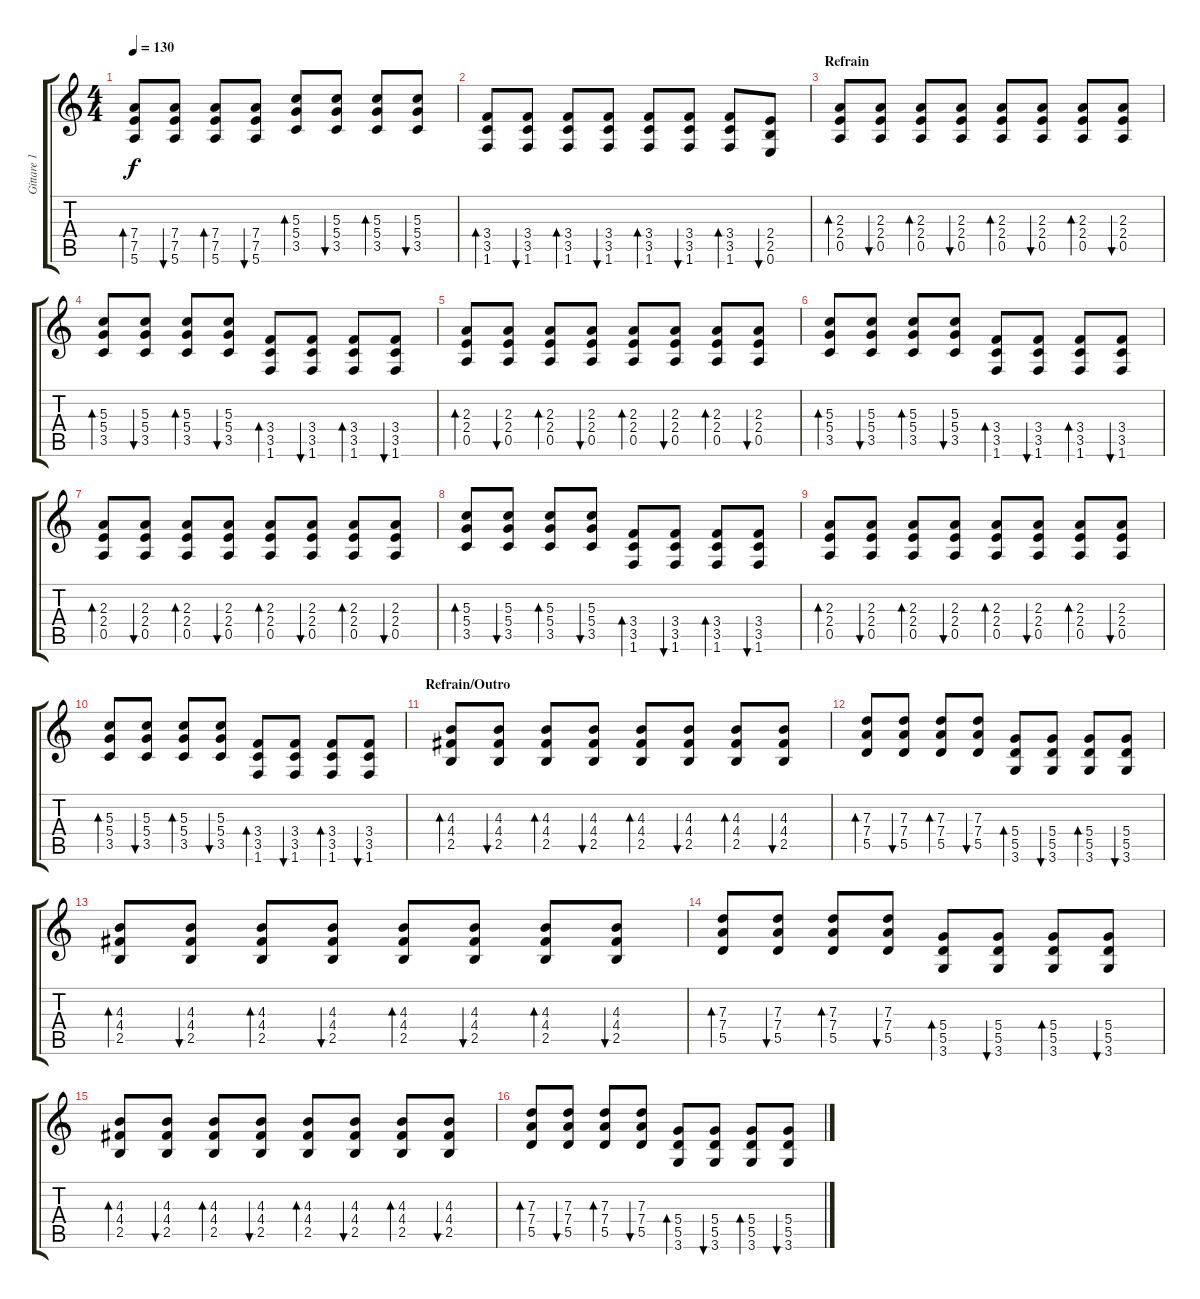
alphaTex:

\track ("Gittare 1" "Gittare 1") {instrument overdrivenguitar}
\staff {score tabs}
\tuning (E4 B3 G3 D3 A2 E2) {hide}
\ts (4 4)
\tempo 130
\clef g2
\ks c
(7.4 7.5 5.6).8{bd 60 dy f} (7.4 7.5 5.6).8{bu 60} (7.4 7.5 5.6).8{bd 60} (7.4 7.5 5.6).8{bu 60} (5.3 5.4 3.5).8{bd 60} (5.3 5.4 3.5).8{bu 60} (5.3 5.4 3.5).8{bd 60} (5.3 5.4 3.5).8{bu 60} |
(3.4 3.5 1.6).8{bd 60} (3.4 3.5 1.6).8{bu 60} (3.4 3.5 1.6).8{bd 60} (3.4 3.5 1.6).8{bu 60} (3.4 3.5 1.6).8{bd 60} (3.4 3.5 1.6).8{bu 60} (3.4 3.5 1.6).8{bd 60} (2.4 2.5 0.6).8{bu 60} |
\section ("" "Refrain")
(2.3 2.4 0.5).8{bd 60} (2.3 2.4 0.5).8{bu 60} (2.3 2.4 0.5).8{bd 60} (2.3 2.4 0.5).8{bu 60} (2.3 2.4 0.5).8{bd 60} (2.3 2.4 0.5).8{bu 60} (2.3 2.4 0.5).8{bd 60} (2.3 2.4 0.5).8{bu 60} |
(5.3 5.4 3.5).8{bd 60} (5.3 5.4 3.5).8{bu 60} (5.3 5.4 3.5).8{bd 60} (5.3 5.4 3.5).8{bu 60} (3.4 3.5 1.6).8{bd 60} (3.4 3.5 1.6).8{bu 60} (3.4 3.5 1.6).8{bd 60} (3.4 3.5 1.6).8{bu 60} |
(2.3 2.4 0.5).8{bd 60} (2.3 2.4 0.5).8{bu 60} (2.3 2.4 0.5).8{bd 60} (2.3 2.4 0.5).8{bu 60} (2.3 2.4 0.5).8{bd 60} (2.3 2.4 0.5).8{bu 60} (2.3 2.4 0.5).8{bd 60} (2.3 2.4 0.5).8{bu 60} |
(5.3 5.4 3.5).8{bd 60} (5.3 5.4 3.5).8{bu 60} (5.3 5.4 3.5).8{bd 60} (5.3 5.4 3.5).8{bu 60} (3.4 3.5 1.6).8{bd 60} (3.4 3.5 1.6).8{bu 60} (3.4 3.5 1.6).8{bd 60} (3.4 3.5 1.6).8{bu 60} |
(2.3 2.4 0.5).8{bd 60} (2.3 2.4 0.5).8{bu 60} (2.3 2.4 0.5).8{bd 60} (2.3 2.4 0.5).8{bu 60} (2.3 2.4 0.5).8{bd 60} (2.3 2.4 0.5).8{bu 60} (2.3 2.4 0.5).8{bd 60} (2.3 2.4 0.5).8{bu 60} |
(5.3 5.4 3.5).8{bd 60} (5.3 5.4 3.5).8{bu 60} (5.3 5.4 3.5).8{bd 60} (5.3 5.4 3.5).8{bu 60} (3.4 3.5 1.6).8{bd 60} (3.4 3.5 1.6).8{bu 60} (3.4 3.5 1.6).8{bd 60} (3.4 3.5 1.6).8{bu 60} |
(2.3 2.4 0.5).8{bd 60} (2.3 2.4 0.5).8{bu 60} (2.3 2.4 0.5).8{bd 60} (2.3 2.4 0.5).8{bu 60} (2.3 2.4 0.5).8{bd 60} (2.3 2.4 0.5).8{bu 60} (2.3 2.4 0.5).8{bd 60} (2.3 2.4 0.5).8{bu 60} |
(5.3 5.4 3.5).8{bd 60} (5.3 5.4 3.5).8{bu 60} (5.3 5.4 3.5).8{bd 60} (5.3 5.4 3.5).8{bu 60} (3.4 3.5 1.6).8{bd 60} (3.4 3.5 1.6).8{bu 60} (3.4 3.5 1.6).8{bd 60} (3.4 3.5 1.6).8{bu 60} |
\section ("" "Refrain/Outro")
(4.3 4.4 2.5).8{bd 60} (4.3 4.4 2.5).8{bu 60} (4.3 4.4 2.5).8{bd 60} (4.3 4.4 2.5).8{bu 60} (4.3 4.4 2.5).8{bd 60} (4.3 4.4 2.5).8{bu 60} (4.3 4.4 2.5).8{bd 60} (4.3 4.4 2.5).8{bu 60} |
(7.3 7.4 5.5).8{bd 60} (7.3 7.4 5.5).8{bu 60} (7.3 7.4 5.5).8{bd 60} (7.3 7.4 5.5).8{bu 60} (5.4 5.5 3.6).8{bd 60} (5.4 5.5 3.6).8{bu 60} (5.4 5.5 3.6).8{bd 60} (5.4 5.5 3.6).8{bu 60} |
(4.3 4.4 2.5).8{bd 60} (4.3 4.4 2.5).8{bu 60} (4.3 4.4 2.5).8{bd 60} (4.3 4.4 2.5).8{bu 60} (4.3 4.4 2.5).8{bd 60} (4.3 4.4 2.5).8{bu 60} (4.3 4.4 2.5).8{bd 60} (4.3 4.4 2.5).8{bu 60} |
(7.3 7.4 5.5).8{bd 60} (7.3 7.4 5.5).8{bu 60} (7.3 7.4 5.5).8{bd 60} (7.3 7.4 5.5).8{bu 60} (5.4 5.5 3.6).8{bd 60} (5.4 5.5 3.6).8{bu 60} (5.4 5.5 3.6).8{bd 60} (5.4 5.5 3.6).8{bu 60} |
(4.3 4.4 2.5).8{bd 60} (4.3 4.4 2.5).8{bu 60} (4.3 4.4 2.5).8{bd 60} (4.3 4.4 2.5).8{bu 60} (4.3 4.4 2.5).8{bd 60} (4.3 4.4 2.5).8{bu 60} (4.3 4.4 2.5).8{bd 60} (4.3 4.4 2.5).8{bu 60} |
(7.3 7.4 5.5).8{bd 60} (7.3 7.4 5.5).8{bu 60} (7.3 7.4 5.5).8{bd 60} (7.3 7.4 5.5).8{bu 60} (5.4 5.5 3.6).8{bd 60} (5.4 5.5 3.6).8{bu 60} (5.4 5.5 3.6).8{bd 60} (5.4 5.5 3.6).8{bu 60}
